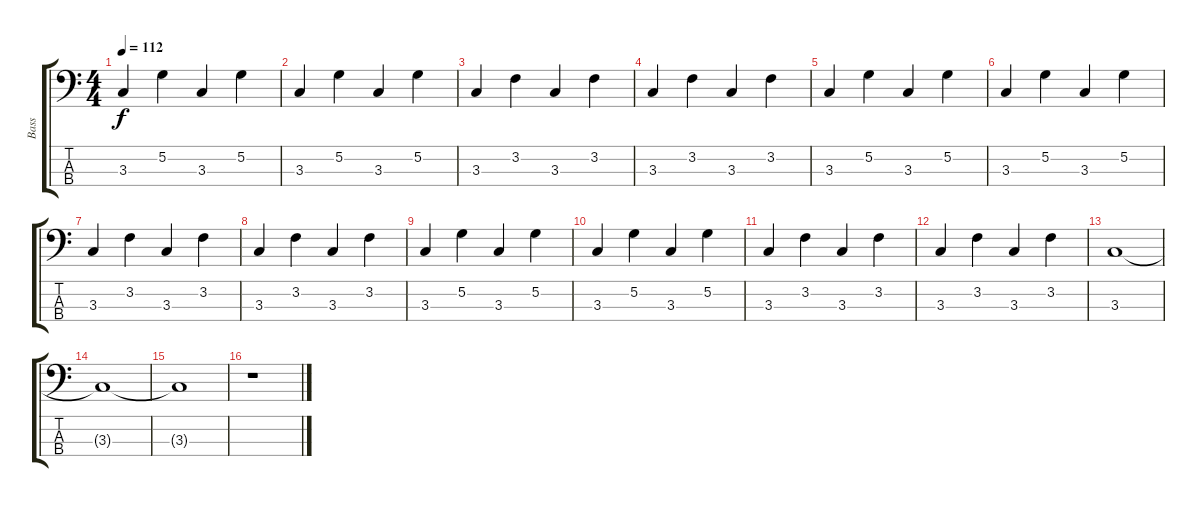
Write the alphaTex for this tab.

\track ("Bass" "Bass") {instrument electricbassfinger}
\staff {score tabs}
\tuning (G2 D2 A1 E1) {hide}
\ts (4 4)
\tempo 112
\clef f4
\ks c
3.3.4{dy f} 5.2.4 3.3.4 5.2.4 |
3.3.4 5.2.4 3.3.4 5.2.4 |
3.3.4 3.2.4 3.3.4 3.2.4 |
3.3.4 3.2.4 3.3.4 3.2.4 |
3.3.4 5.2.4 3.3.4 5.2.4 |
3.3.4 5.2.4 3.3.4 5.2.4 |
3.3.4 3.2.4 3.3.4 3.2.4 |
3.3.4 3.2.4 3.3.4 3.2.4 |
3.3.4 5.2.4 3.3.4 5.2.4 |
3.3.4 5.2.4 3.3.4 5.2.4 |
3.3.4 3.2.4 3.3.4 3.2.4 |
3.3.4 3.2.4 3.3.4 3.2.4 |
3.3.1 |
3.3{t}.1 |
3.3{t}.1 |
r.1
